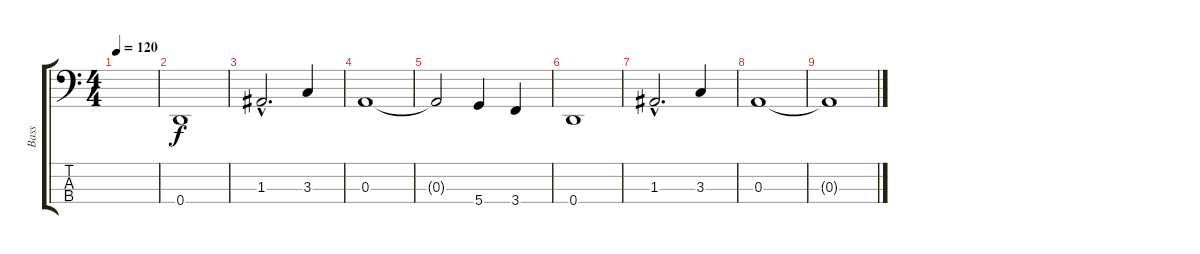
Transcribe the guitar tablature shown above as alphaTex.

\track ("Bass" "Bass") {instrument electricbasspick}
\staff {score tabs}
\tuning (G2 D2 A1 D1) {hide}
\ts (4 4)
\tempo 120
\clef f4
\ks c
|
0.4.1{volume 13} |
1.3{hac}.2{d} 3.3.4 |
0.3.1 |
0.3{t}.2 5.4.4 3.4.4 |
0.4.1 |
1.3{hac}.2{d} 3.3.4 |
0.3.1 |
0.3{t}.1
